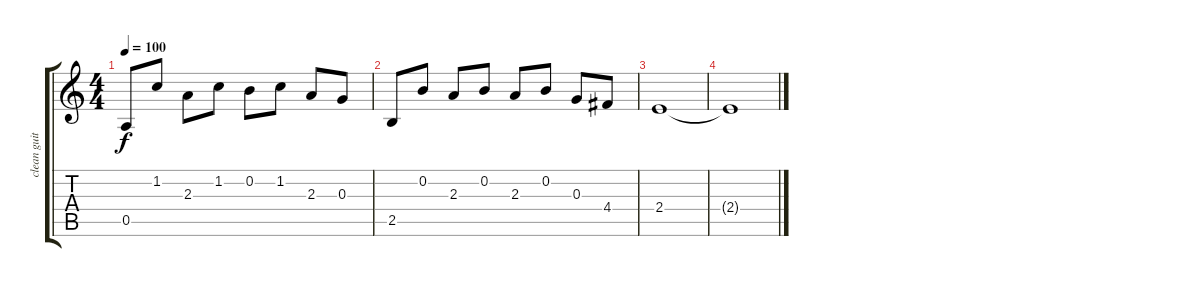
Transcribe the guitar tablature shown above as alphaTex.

\track ("clean guitar" "clean guit") {instrument electricguitarclean}
\staff {score tabs}
\tuning (E4 B3 G3 D3 A2 E2) {hide}
\ts (4 4)
\tempo 100
\clef g2
\ks c
0.5.8{dy f} 1.2.8 2.3.8 1.2.8 0.2.8 1.2.8 2.3.8 0.3.8 |
2.5.8 0.2.8 2.3.8 0.2.8 2.3.8 0.2.8 0.3.8 4.4.8 |
2.4.1 |
2.4{t}.1
